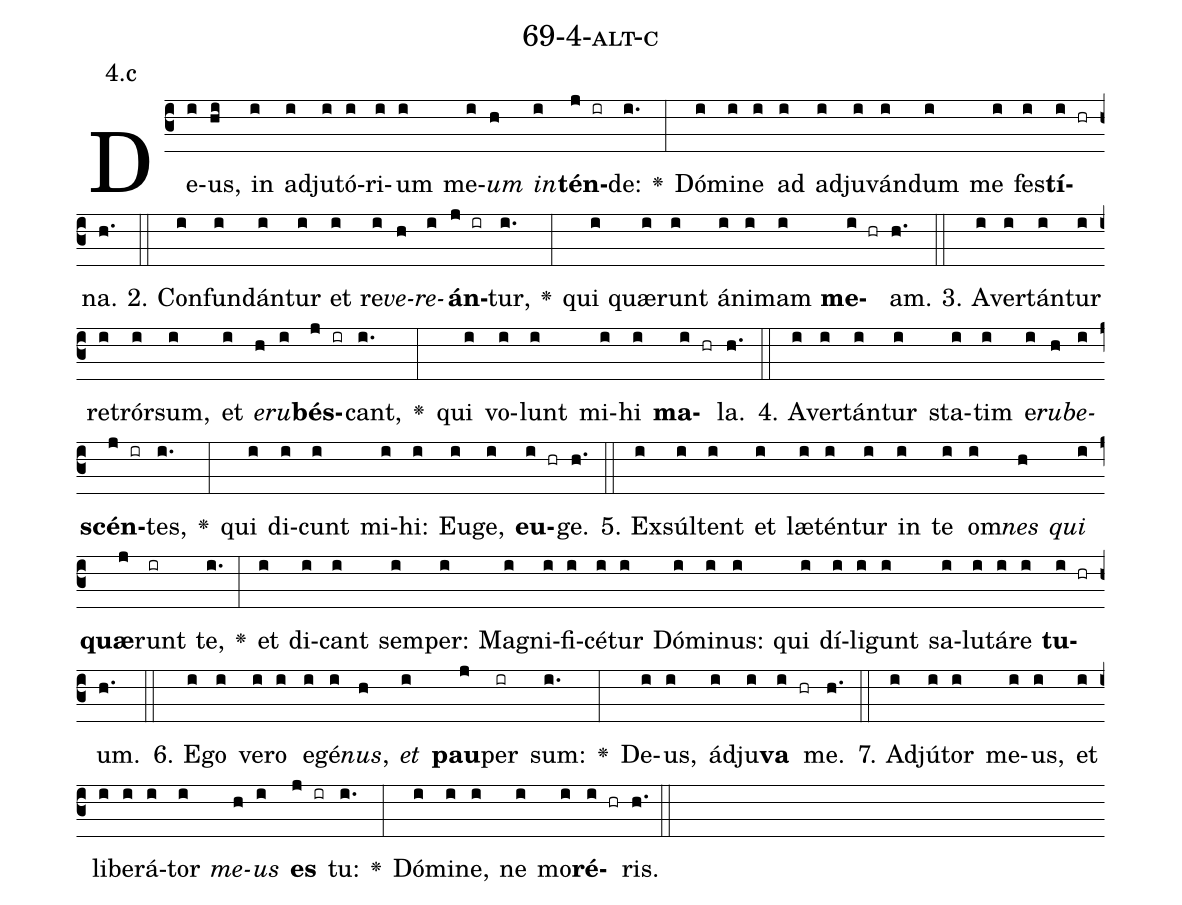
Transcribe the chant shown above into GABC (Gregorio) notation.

name: 69-4-alt-c;
annotation: 4.c;
%%
(c3)De(i)us,(hi) in(i) ad(i)ju(i)tó(i)ri(i)um(i) me(i)<i>um</i>(h) <i>in</i>(i)<b>tén</b>(j ir)de:(i.) <v>\greheightstar</v>(:) Dó(i)mi(i)ne(i) ad(i) ad(i)ju(i)ván(i)dum(i) me(i) fes(i)<b>tí</b>(i hr)na.(h.) (::)
2. Con(i)fun(i)dán(i)tur(i) et(i) re(i)<i>ve</i>(h)<i>re</i>(i)<b>án</b>(j ir)tur,(i.) <v>\greheightstar</v>(:) qui(i) quæ(i)runt(i) á(i)ni(i)mam(i) <b>me</b>(i hr)am.(h.) (::)
3. A(i)ver(i)tán(i)tur(i) re(i)trór(i)sum,(i) et(i) <i>e</i>(h)<i>ru</i>(i)<b>bés</b>(j ir)cant,(i.) <v>\greheightstar</v>(:) qui(i) vo(i)lunt(i) mi(i)hi(i) <b>ma</b>(i hr)la.(h.) (::)
4. A(i)ver(i)tán(i)tur(i) sta(i)tim(i) e(i)<i>ru</i>(h)<i>be</i>(i)<b>scén</b>(j ir)tes,(i.) <v>\greheightstar</v>(:) qui(i) di(i)cunt(i) mi(i)hi:(i) Eu(i)ge,(i) <b>eu</b>(i hr)ge.(h.) (::)
5. Ex(i)súl(i)tent(i) et(i) læ(i)tén(i)tur(i) in(i) te(i) om(i)<i>nes</i>(h) <i>qui</i>(i) <b>quæ</b>(j)runt(ir) te,(i.) <v>\greheightstar</v>(:) et(i) di(i)cant(i) sem(i)per:(i) Ma(i)gni(i)fi(i)cé(i)tur(i) Dó(i)mi(i)nus:(i) qui(i) dí(i)li(i)gunt(i) sa(i)lu(i)tá(i)re(i) <b>tu</b>(i hr)um.(h.) (::)
6. E(i)go(i) ve(i)ro(i) e(i)gé(i)<i>nus</i>,(h) <i>et</i>(i) <b>pau</b>(j)per(ir) sum:(i.) <v>\greheightstar</v>(:) De(i)us,(i) ád(i)ju(i)<b>va</b>(i hr) me.(h.) (::)
7. Ad(i)jú(i)tor(i) me(i)us,(i) et(i) li(i)be(i)rá(i)tor(i) <i>me</i>(h)<i>us</i>(i) <b>es</b>(j ir) tu:(i.) <v>\greheightstar</v>(:) Dó(i)mi(i)ne,(i) ne(i) mo(i)<b>ré</b>(i hr)ris.(h.) (::)
